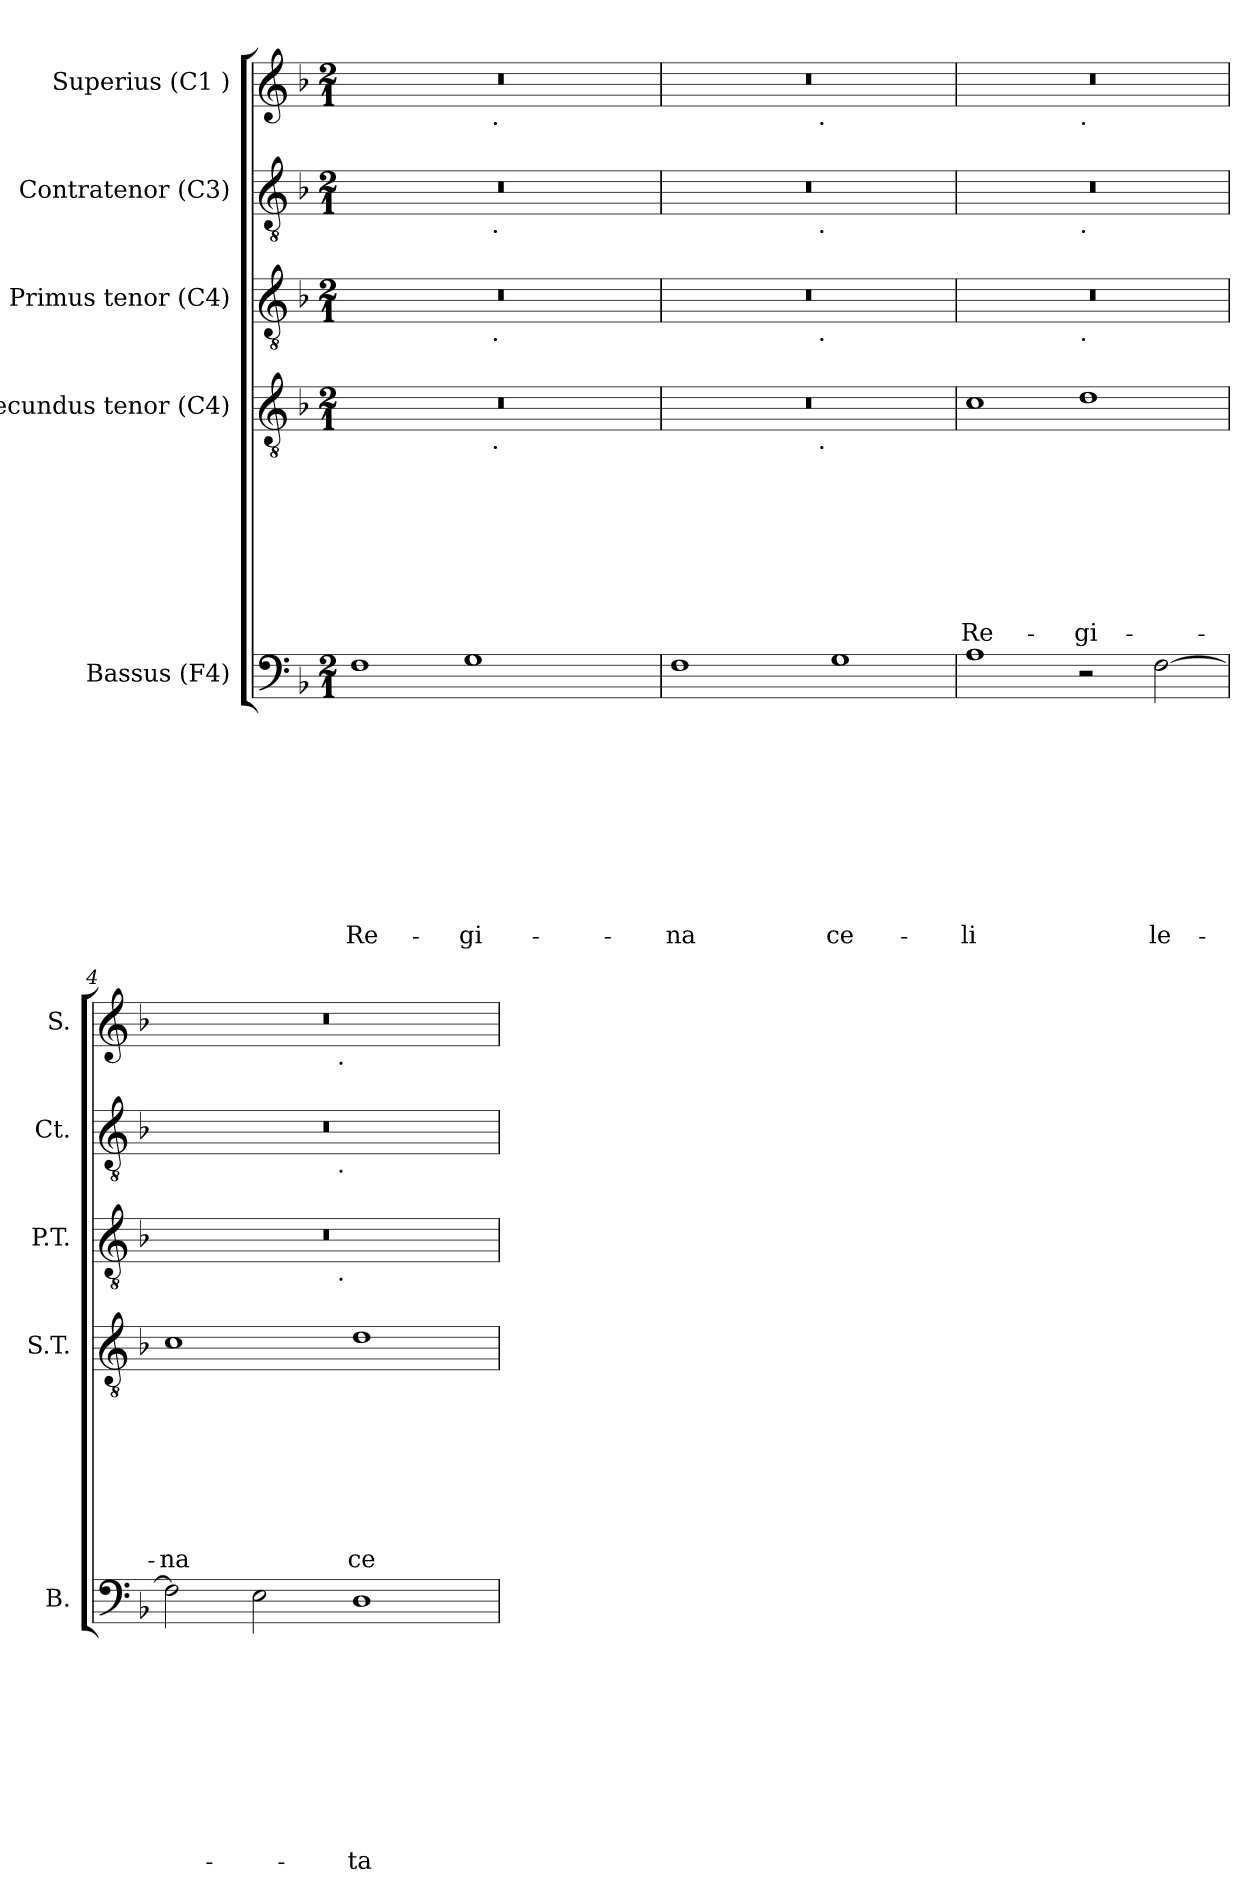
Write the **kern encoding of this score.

**kern	**text	**text	**text	**text	**text	**text	**text	**text	**text	**text	**kern	**text	**text	**text	**text	**text	**text	**text	**text	**kern	**kern	**kern
*part5	*part5	*part5	*part5	*part5	*part5	*part5	*part5	*part5	*part5	*part5	*part4	*part4	*part4	*part4	*part4	*part4	*part4	*part4	*part4	*part3	*part2	*part1
*staff5	*staff5	*staff5	*staff5	*staff5	*staff5	*staff5	*staff5	*staff5	*staff5	*staff5	*staff4	*staff4	*staff4	*staff4	*staff4	*staff4	*staff4	*staff4	*staff4	*staff3	*staff2	*staff1
*I"Bassus (F4)	*	*	*	*	*	*	*	*	*	*	*I"Secundus tenor (C4)	*	*	*	*	*	*	*	*	*I"Primus tenor (C4)	*I"Contratenor (C3)	*I"Superius (C1 )
*I'B.	*	*	*	*	*	*	*	*	*	*	*I'S.T.	*	*	*	*	*	*	*	*	*I'P.T.	*I'Ct.	*I'S.
*clefF4	*	*	*	*	*	*	*	*	*	*	*clefGv2	*	*	*	*	*	*	*	*	*clefGv2	*clefGv2	*clefG2
*k[b-]	*	*	*	*	*	*	*	*	*	*	*k[b-]	*	*	*	*	*	*	*	*	*k[b-]	*k[b-]	*k[b-]
*F:	*	*	*	*	*	*	*	*	*	*	*F:	*	*	*	*	*	*	*	*	*F:	*F:	*F:
*M2/1	*	*	*	*	*	*	*	*	*	*	*M2/1	*	*	*	*	*	*	*	*	*M2/1	*M2/1	*M2/1
=1	=1	=1	=1	=1	=1	=1	=1	=1	=1	=1	=1	=1	=1	=1	=1	=1	=1	=1	=1	=1	=1	=1
!	!	!	!	!	!	!	!	!	!	!LO:LY:b	!	!	!	!	!	!	!	!	!	!	!	!
*	*	*	*	*	*	*	*	*	*	*	*^	*	*	*	*	*	*	*	*	*^	*^	*^
1F	.	.	.	.	.	.	.	.	.	Re-	0r	1ryy	.	.	.	.	.	.	.	.	0r	1ryy	0r	1ryy	0r	1ryy
!	!	!	!	!	!	!	!	!	!	!LO:LY:b	!	!	!	!	!	!	!	!	!	!	!	!	!	!	!	!
1G	.	.	.	.	.	.	.	.	.	-gi-	.	16.ryy	.	.	.	.	.	.	.	.	.	16.ryy	.	16.ryy	.	16.ryy
!	!	!	!	!	!	!	!	!	!	!	!	!	!	!	!	!	!	!	!	!	!	!	!	!	!	!LO:TX:b:t=.
!	!	!	!	!	!	!	!	!	!	!	!	!	!	!	!	!	!	!	!	!	!	!	!	!LO:TX:b:t=.	!	!
!	!	!	!	!	!	!	!	!	!	!	!	!	!	!	!	!	!	!	!	!	!	!LO:TX:b:t=.	!	!	!	!
!	!	!	!	!	!	!	!	!	!	!	!	!LO:TX:b:t=.	!	!	!	!	!	!	!	!	!	!	!	!	!	!
.	.	.	.	.	.	.	.	.	.	.	.	2ryy	.	.	.	.	.	.	.	.	.	2ryy	.	2ryy	.	2ryy
.	.	.	.	.	.	.	.	.	.	.	.	4ryy	.	.	.	.	.	.	.	.	.	4ryy	.	4ryy	.	4ryy
.	.	.	.	.	.	.	.	.	.	.	.	8ryy	.	.	.	.	.	.	.	.	.	8ryy	.	8ryy	.	8ryy
.	.	.	.	.	.	.	.	.	.	.	.	32ryy	.	.	.	.	.	.	.	.	.	32ryy	.	32ryy	.	32ryy
=2	=2	=2	=2	=2	=2	=2	=2	=2	=2	=2	=2	=2	=2	=2	=2	=2	=2	=2	=2	=2	=2	=2	=2	=2	=2	=2
!	!	!	!	!	!	!	!	!	!	!LO:LY:b	!	!	!	!	!	!	!	!	!	!	!	!	!	!	!	!
1F	.	.	.	.	.	.	.	.	.	-na	0r	2ryy	.	.	.	.	.	.	.	.	0r	2ryy	0r	2ryy	0r	2ryy
.	.	.	.	.	.	.	.	.	.	.	.	4...ryy	.	.	.	.	.	.	.	.	.	4...ryy	.	4...ryy	.	4...ryy
!	!	!	!	!	!	!	!	!	!	!	!	!	!	!	!	!	!	!	!	!	!	!	!	!	!	!LO:TX:b:t=.
!	!	!	!	!	!	!	!	!	!	!	!	!	!	!	!	!	!	!	!	!	!	!	!	!LO:TX:b:t=.	!	!
!	!	!	!	!	!	!	!	!	!	!	!	!	!	!	!	!	!	!	!	!	!	!LO:TX:b:t=.	!	!	!	!
!	!	!	!	!	!	!	!	!	!	!	!	!LO:TX:b:t=.	!	!	!	!	!	!	!	!	!	!	!	!	!	!
.	.	.	.	.	.	.	.	.	.	.	.	1ryy	.	.	.	.	.	.	.	.	.	1ryy	.	1ryy	.	1ryy
!	!	!	!	!	!	!	!	!	!	!LO:LY:b	!	!	!	!	!	!	!	!	!	!	!	!	!	!	!	!
1G	.	.	.	.	.	.	.	.	.	ce-	.	.	.	.	.	.	.	.	.	.	.	.	.	.	.	.
.	.	.	.	.	.	.	.	.	.	.	.	32ryy	.	.	.	.	.	.	.	.	.	32ryy	.	32ryy	.	32ryy
=3	=3	=3	=3	=3	=3	=3	=3	=3	=3	=3	=3	=3	=3	=3	=3	=3	=3	=3	=3	=3	=3	=3	=3	=3	=3	=3
!	!	!	!	!	!	!	!	!	!	!LO:LY:b:rj	!	!	!	!	!	!	!	!	!	!LO:LY:b	!	!	!	!	!	!
*	*	*	*	*	*	*	*	*	*	*	*v	*v	*	*	*	*	*	*	*	*	*	*	*	*	*	*
1A	.	.	.	.	.	.	.	.	.	-li	1c	.	.	.	.	.	.	.	Re-	0r	1ryy	0r	1ryy	0r	1ryy
!	!	!	!	!	!	!	!	!	!	!	!	!	!	!	!	!	!	!	!	!	!	!	!	!	!LO:TX:b:t=.
!	!	!	!	!	!	!	!	!	!	!	!	!	!	!	!	!	!	!	!	!	!	!	!LO:TX:b:t=.	!	!
!	!	!	!	!	!	!	!	!	!	!	!	!	!	!	!	!	!	!	!	!	!LO:TX:b:t=.	!	!	!	!
!	!	!	!	!	!	!	!	!	!	!	!	!	!	!	!	!	!	!	!LO:LY:b	!	!	!	!	!	!
2r	.	.	.	.	.	.	.	.	.	.	1d	.	.	.	.	.	.	.	-gi-	.	1ryy	.	1ryy	.	1ryy
!	!	!	!	!	!	!	!	!	!	!LO:LY:b	!	!	!	!	!	!	!	!	!	!	!	!	!	!	!
[>2F\	.	.	.	.	.	.	.	.	.	le-	.	.	.	.	.	.	.	.	.	.	.	.	.	.	.
=4	=4	=4	=4	=4	=4	=4	=4	=4	=4	=4	=4	=4	=4	=4	=4	=4	=4	=4	=4	=4	=4	=4	=4	=4	=4
!	!	!	!	!	!	!	!	!	!	!	!	!	!	!	!	!	!	!	!LO:LY:b	!	!	!	!	!	!
2F\]	.	.	.	.	.	.	.	.	.	.	1c	.	.	.	.	.	.	.	-na	0r	2ryy	0r	2ryy	0r	2ryy
2E\	.	.	.	.	.	.	.	.	.	.	.	.	.	.	.	.	.	.	.	.	4...ryy	.	4...ryy	.	4...ryy
!	!	!	!	!	!	!	!	!	!	!	!	!	!	!	!	!	!	!	!	!	!	!	!	!	!LO:TX:b:t=.
!	!	!	!	!	!	!	!	!	!	!	!	!	!	!	!	!	!	!	!	!	!	!	!LO:TX:b:t=.	!	!
!	!	!	!	!	!	!	!	!	!	!	!	!	!	!	!	!	!	!	!	!	!LO:TX:b:t=.	!	!	!	!
.	.	.	.	.	.	.	.	.	.	.	.	.	.	.	.	.	.	.	.	.	1ryy	.	1ryy	.	1ryy
!	!	!	!	!	!	!	!	!	!	!LO:LY:b	!	!	!	!	!	!	!	!	!LO:LY:b	!	!	!	!	!	!
1D	.	.	.	.	.	.	.	.	.	-ta-	1d	.	.	.	.	.	.	.	ce-	.	.	.	.	.	.
.	.	.	.	.	.	.	.	.	.	.	.	.	.	.	.	.	.	.	.	.	32ryy	.	32ryy	.	32ryy
*	*	*	*	*	*	*	*	*	*	*	*	*	*	*	*	*	*	*	*	*v	*v	*	*	*v	*v
*	*	*	*	*	*	*	*	*	*	*	*	*	*	*	*	*	*	*	*	*	*v	*v	*
=	=	=	=	=	=	=	=	=	=	=	=	=	=	=	=	=	=	=	=	=	=	=
*-	*-	*-	*-	*-	*-	*-	*-	*-	*-	*-	*-	*-	*-	*-	*-	*-	*-	*-	*-	*-	*-	*-
